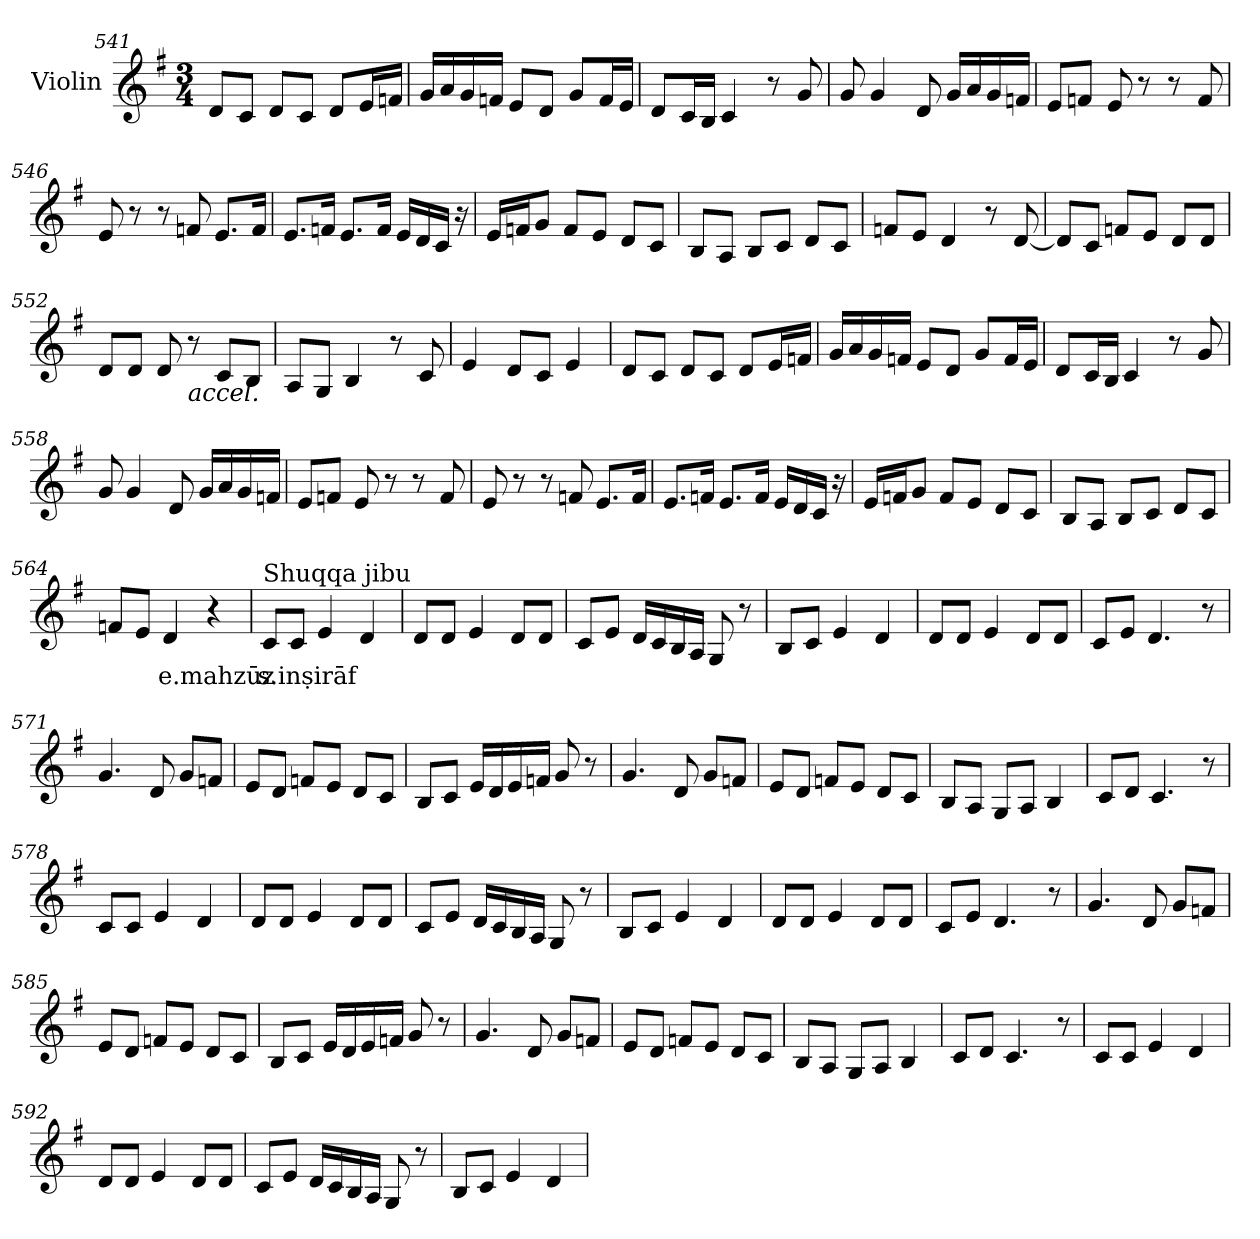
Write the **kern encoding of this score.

**kern	**text
*part1	*part1
*staff1	*staff1
*I"Violin	*
!!LO:LB:g=z
*clefG2	*
*k[f#]	*
*G:	*
*M3/4	*
=541	=541
8d/L	.
8c/J	.
8d/L	.
8c/J	.
8d/L	.
16e/L	.
16fn/JJ	.
=542	=542
16g/LL	.
16a/	.
16g/	.
16fn/JJ	.
8e/L	.
8d/J	.
8g/L	.
16f/L	.
16e/JJ	.
=543	=543
8d/L	.
16c/L	.
16B/JJ	.
4c/	.
8r	.
8g/	.
=544	=544
8g/	.
4g/	.
8d/	.
16g/LL	.
16a/	.
16g/	.
16fn/JJ	.
=545	=545
8e/L	.
8fn/J	.
8e/	.
8r	.
8r	.
8f/	.
!!LO:LB:g=z
=546	=546
8e/	.
8r	.
8r	.
8fn/	.
8.e/L	.
16f/Jk	.
=547	=547
8.e/L	.
16fn/Jk	.
8.e/L	.
16f/Jk	.
16e/LL	.
16d/	.
16c/JJ	.
16r	.
=548	=548
16e/LL	.
16fn/J	.
8g/J	.
8f/L	.
8e/J	.
8d/L	.
8c/J	.
=549	=549
8B/L	.
8A/J	.
8B/L	.
8c/J	.
8d/L	.
8c/J	.
=550	=550
8fn/L	.
8e/J	.
4d/	.
8r	.
[8d/	.
!!LO:LB:g=z
=551	=551
8d/L]	.
8c/J	.
8fn/L	.
8e/J	.
8d/L	.
8d/J	.
=552	=552
8d/L	.
8d/J	.
8d/	.
!LO:TX:b:i:t=accel.	!
8r	.
8c/L	.
8B/J	.
=553	=553
8A/L	.
8G/J	.
4B/	.
8r	.
8c/	.
=554	=554
4e/	.
8d/L	.
8c/J	.
4e/	.
=555	=555
8d/L	.
8c/J	.
8d/L	.
8c/J	.
8d/L	.
16e/L	.
16fn/JJ	.
!!LO:LB:g=z
=556	=556
16g/LL	.
16a/	.
16g/	.
16fn/JJ	.
8e/L	.
8d/J	.
8g/L	.
16f/L	.
16e/JJ	.
=557	=557
8d/L	.
16c/L	.
16B/JJ	.
4c/	.
8r	.
8g/	.
=558	=558
8g/	.
4g/	.
8d/	.
16g/LL	.
16a/	.
16g/	.
16fn/JJ	.
=559	=559
8e/L	.
8fn/J	.
8e/	.
8r	.
8r	.
8f/	.
=560	=560
8e/	.
8r	.
8r	.
8fn/	.
8.e/L	.
16f/Jk	.
!!LO:LB:g=z
=561	=561
8.e/L	.
16fn/Jk	.
8.e/L	.
16f/Jk	.
16e/LL	.
16d/	.
16c/JJ	.
16r	.
=562	=562
16e/LL	.
16fn/J	.
8g/J	.
8f/L	.
8e/J	.
8d/L	.
8c/J	.
=563	=563
8B/L	.
8A/J	.
8B/L	.
8c/J	.
8d/L	.
8c/J	.
=564	=564
8fn/L	.
8e/J	.
!	!LO:LY:b
4d/	e.mahzūz
4r	.
=565	=565
*MM120	*
!LO:TX:a:t=Shuqqa jibu	!
!	!LO:LY:b
8c/L	s.inṣirāf
8c/J	.
4e/	.
4d/	.
!!LO:LB:g=z
=566	=566
8d/L	.
8d/J	.
4e/	.
8d/L	.
8d/J	.
=567	=567
8c/L	.
8e/J	.
16d/LL	.
16c/	.
16B/	.
16A/JJ	.
8G/	.
8r	.
!!LO:LB:g=z
=568	=568
8B/L	.
8c/J	.
4e/	.
4d/	.
=569	=569
8d/L	.
8d/J	.
4e/	.
8d/L	.
8d/J	.
=570	=570
8c/L	.
8e/J	.
4.d/	.
8r	.
=571	=571
4.g/	.
8d/	.
8g/L	.
8fn/J	.
=572	=572
8e/L	.
8d/J	.
8fn/L	.
8e/J	.
8d/L	.
8c/J	.
=573	=573
8B/L	.
8c/J	.
16e/LL	.
16d/	.
16e/	.
16fn/JJ	.
8g/	.
8r	.
!!LO:PB:g=z
=574	=574
4.g/	.
8d/	.
8g/L	.
8fn/J	.
=575	=575
8e/L	.
8d/J	.
8fn/L	.
8e/J	.
8d/L	.
8c/J	.
=576	=576
8B/L	.
8A/J	.
8G/L	.
8A/J	.
4B/	.
=577	=577
8c/L	.
8d/J	.
4.c/	.
8r	.
=578	=578
8c/L	.
8c/J	.
4e/	.
4d/	.
=579	=579
8d/L	.
8d/J	.
4e/	.
8d/L	.
8d/J	.
!!LO:LB:g=z
=580	=580
8c/L	.
8e/J	.
16d/LL	.
16c/	.
16B/	.
16A/JJ	.
8G/	.
8r	.
!!LO:LB:g=z
=581	=581
8B/L	.
8c/J	.
4e/	.
4d/	.
=582	=582
8d/L	.
8d/J	.
4e/	.
8d/L	.
8d/J	.
=583	=583
8c/L	.
8e/J	.
4.d/	.
8r	.
=584	=584
4.g/	.
8d/	.
8g/L	.
8fn/J	.
=585	=585
8e/L	.
8d/J	.
8fn/L	.
8e/J	.
8d/L	.
8c/J	.
=586	=586
8B/L	.
8c/J	.
16e/LL	.
16d/	.
16e/	.
16fn/JJ	.
8g/	.
8r	.
!!LO:LB:g=z
=587	=587
4.g/	.
8d/	.
8g/L	.
8fn/J	.
=588	=588
8e/L	.
8d/J	.
8fn/L	.
8e/J	.
8d/L	.
8c/J	.
=589	=589
8B/L	.
8A/J	.
8G/L	.
8A/J	.
4B/	.
=590	=590
8c/L	.
8d/J	.
4.c/	.
8r	.
=591	=591
8c/L	.
8c/J	.
4e/	.
4d/	.
=592	=592
8d/L	.
8d/J	.
4e/	.
8d/L	.
8d/J	.
!!LO:LB:g=z
=593	=593
8c/L	.
8e/J	.
16d/LL	.
16c/	.
16B/	.
16A/JJ	.
8G/	.
8r	.
!!LO:LB:g=z
=594	=594
8B/L	.
8c/J	.
4e/	.
4d/	.
=	=
*-	*-
